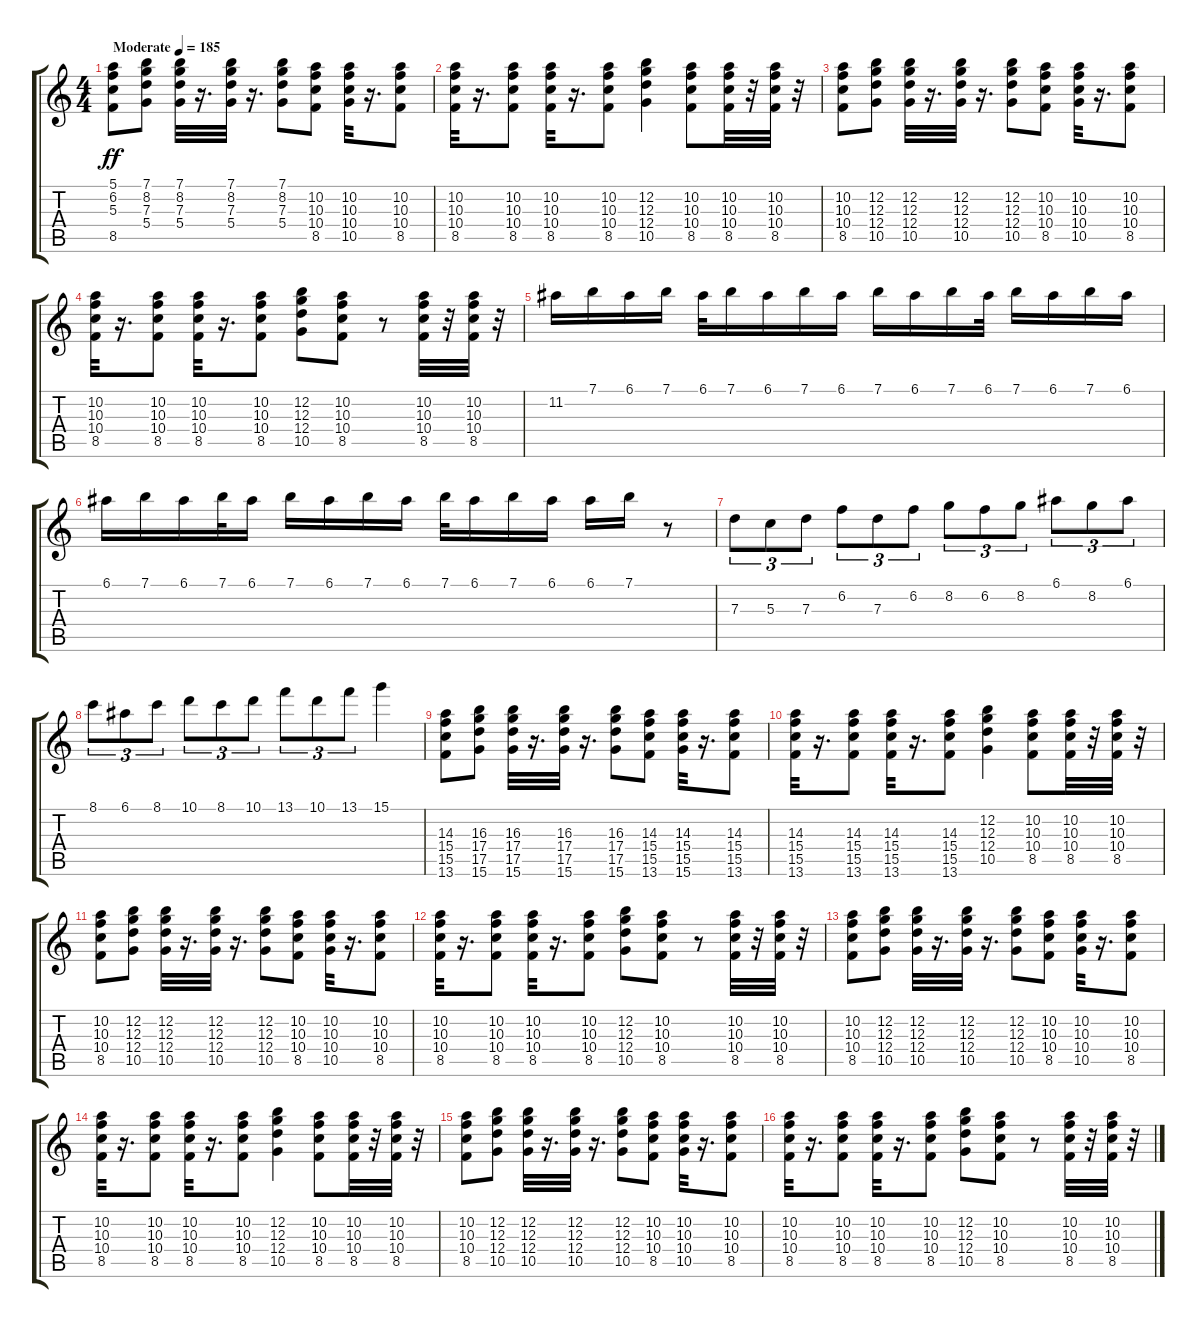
\track "" {instrument overdrivenguitar}
\staff {score tabs}
\tuning (E4 B3 G3 D3 A2 E2) {hide}
\ts (4 4)
\tempo (185 "Moderate")
\clef g2
\ks c
(5.1 6.2 5.3 8.5).8{dy ff instrument overdrivenguitar} (7.1 8.2 7.3 5.4).8 (7.1 8.2 7.3 5.4).32 r.16{d} (7.1 8.2 7.3 5.4).32 r.16{d} (7.1 8.2 7.3 5.4).8 (10.2 10.3 10.4 8.5).8 (10.2 10.3 10.4 10.5).32 r.16{d} (10.2 10.3 10.4 8.5).8 |
(10.2 10.3 10.4 8.5).32 r.16{d} (10.2 10.3 10.4 8.5).8 (10.2 10.3 10.4 8.5).32 r.16{d} (10.2 10.3 10.4 8.5).8 (12.2 12.3 12.4 10.5).4 (10.2 10.3 10.4 8.5).8 (10.2 10.3 10.4 8.5).32 r.32 (10.2 10.3 10.4 8.5).32 r.32 |
(10.2 10.3 10.4 8.5).8 (12.2 12.3 12.4 10.5).8 (12.2 12.3 12.4 10.5).32 r.16{d} (12.2 12.3 12.4 10.5).32 r.16{d} (12.2 12.3 12.4 10.5).8 (10.2 10.3 10.4 8.5).8 (10.2 10.3 10.4 10.5).32 r.16{d} (10.2 10.3 10.4 8.5).8 |
(10.2 10.3 10.4 8.5).32 r.16{d} (10.2 10.3 10.4 8.5).8 (10.2 10.3 10.4 8.5).32 r.16{d} (10.2 10.3 10.4 8.5).8 (12.2 12.3 12.4 10.5).8 (10.2 10.3 10.4 8.5).8 r.8 (10.2 10.3 10.4 8.5).32 r.32 (10.2 10.3 10.4 8.5).32 r.32 |
11.2.16 7.1.16 6.1.16 7.1.16 6.1.32 7.1.16 6.1.16 7.1.16 6.1.16 7.1.16 6.1.16 7.1.16 6.1.32 7.1.16 6.1.16 7.1.16 6.1.16 |
6.1.16 7.1.16 6.1.16 7.1.32 6.1.16 7.1.16 6.1.16 7.1.16 6.1.16 7.1.32 6.1.16 7.1.16 6.1.16 6.1.16 7.1.16 r.8 |
7.3.8{tu (3 2)} 5.3.8{tu (3 2)} 7.3.8{tu (3 2)} 6.2.8{tu (3 2)} 7.3.8{tu (3 2)} 6.2.8{tu (3 2)} 8.2.8{tu (3 2)} 6.2.8{tu (3 2)} 8.2.8{tu (3 2)} 6.1.8{tu (3 2)} 8.2.8{tu (3 2)} 6.1.8{tu (3 2)} |
8.1.8{tu (3 2)} 6.1.8{tu (3 2)} 8.1.8{tu (3 2)} 10.1.8{tu (3 2)} 8.1.8{tu (3 2)} 10.1.8{tu (3 2)} 13.1.8{tu (3 2)} 10.1.8{tu (3 2)} 13.1.8{tu (3 2)} 15.1.4 |
(14.3 15.4 15.5 13.6).8 (16.3 17.4 17.5 15.6).8 (16.3 17.4 17.5 15.6).32 r.16{d} (16.3 17.4 17.5 15.6).32 r.16{d} (16.3 17.4 17.5 15.6).8 (14.3 15.4 15.5 13.6).8 (14.3 15.4 15.5 15.6).32 r.16{d} (14.3 15.4 15.5 13.6).8 |
(14.3 15.4 15.5 13.6).32 r.16{d} (14.3 15.4 15.5 13.6).8 (14.3 15.4 15.5 13.6).32 r.16{d} (14.3 15.4 15.5 13.6).8 (12.2 12.3 12.4 10.5).4 (10.2 10.3 10.4 8.5).8 (10.2 10.3 10.4 8.5).32 r.32 (10.2 10.3 10.4 8.5).32 r.32 |
(10.2 10.3 10.4 8.5).8 (12.2 12.3 12.4 10.5).8 (12.2 12.3 12.4 10.5).32 r.16{d} (12.2 12.3 12.4 10.5).32 r.16{d} (12.2 12.3 12.4 10.5).8 (10.2 10.3 10.4 8.5).8 (10.2 10.3 10.4 10.5).32 r.16{d} (10.2 10.3 10.4 8.5).8 |
(10.2 10.3 10.4 8.5).32 r.16{d} (10.2 10.3 10.4 8.5).8 (10.2 10.3 10.4 8.5).32 r.16{d} (10.2 10.3 10.4 8.5).8 (12.2 12.3 12.4 10.5).8 (10.2 10.3 10.4 8.5).8 r.8 (10.2 10.3 10.4 8.5).32 r.32 (10.2 10.3 10.4 8.5).32 r.32 |
(10.2 10.3 10.4 8.5).8 (12.2 12.3 12.4 10.5).8 (12.2 12.3 12.4 10.5).32 r.16{d} (12.2 12.3 12.4 10.5).32 r.16{d} (12.2 12.3 12.4 10.5).8 (10.2 10.3 10.4 8.5).8 (10.2 10.3 10.4 10.5).32 r.16{d} (10.2 10.3 10.4 8.5).8 |
(10.2 10.3 10.4 8.5).32 r.16{d} (10.2 10.3 10.4 8.5).8 (10.2 10.3 10.4 8.5).32 r.16{d} (10.2 10.3 10.4 8.5).8 (12.2 12.3 12.4 10.5).4 (10.2 10.3 10.4 8.5).8 (10.2 10.3 10.4 8.5).32 r.32 (10.2 10.3 10.4 8.5).32 r.32 |
(10.2 10.3 10.4 8.5).8 (12.2 12.3 12.4 10.5).8 (12.2 12.3 12.4 10.5).32 r.16{d} (12.2 12.3 12.4 10.5).32 r.16{d} (12.2 12.3 12.4 10.5).8 (10.2 10.3 10.4 8.5).8 (10.2 10.3 10.4 10.5).32 r.16{d} (10.2 10.3 10.4 8.5).8 |
(10.2 10.3 10.4 8.5).32 r.16{d} (10.2 10.3 10.4 8.5).8 (10.2 10.3 10.4 8.5).32 r.16{d} (10.2 10.3 10.4 8.5).8 (12.2 12.3 12.4 10.5).8 (10.2 10.3 10.4 8.5).8 r.8 (10.2 10.3 10.4 8.5).32 r.32 (10.2 10.3 10.4 8.5).32 r.32
